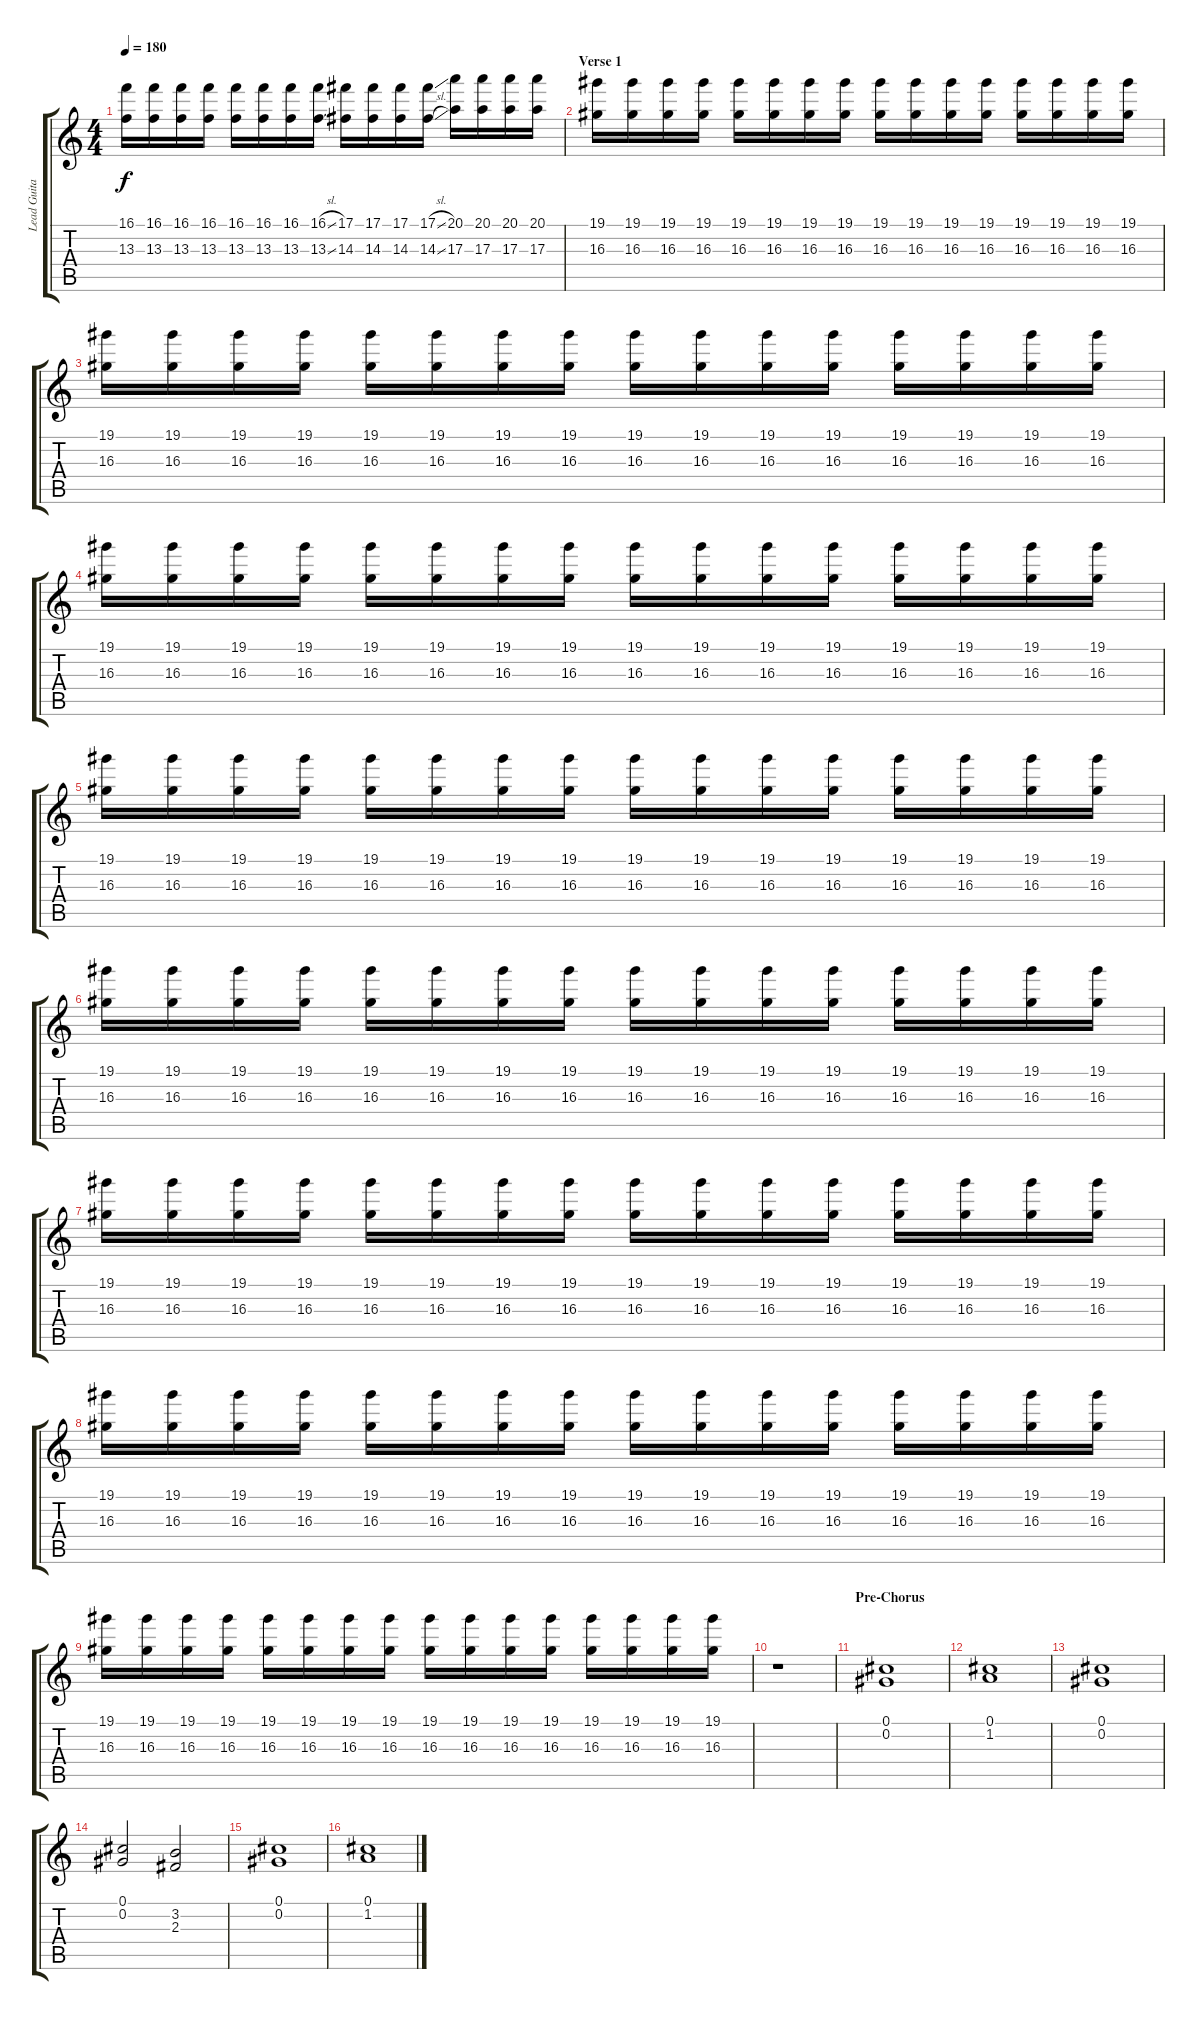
\track ("Lead Guitar 2" "Lead Guita") {instrument overdrivenguitar}
\staff {score tabs}
\tuning (Db4 Ab3 E3 B2 Gb2 Db2) {hide}
\ts (4 4)
\tempo 180
\clef g2
\ks c
(16.1 13.3).16{dy f volume 10} (16.1 13.3).16 (16.1 13.3).16 (16.1 13.3).16 (16.1 13.3).16 (16.1 13.3).16 (16.1 13.3).16 (16.1{sl} 13.3{sl}).16 (17.1 14.3).16 (17.1 14.3).16 (17.1 14.3).16 (17.1{sl} 14.3{sl}).16 (20.1 17.3).16 (20.1 17.3).16 (20.1 17.3).16 (20.1 17.3).16 |
\section ("" "Verse 1")
(19.1 16.3).16 (19.1 16.3).16 (19.1 16.3).16 (19.1 16.3).16 (19.1 16.3).16 (19.1 16.3).16 (19.1 16.3).16 (19.1 16.3).16 (19.1 16.3).16 (19.1 16.3).16 (19.1 16.3).16 (19.1 16.3).16 (19.1 16.3).16 (19.1 16.3).16 (19.1 16.3).16 (19.1 16.3).16 |
(19.1 16.3).16 (19.1 16.3).16 (19.1 16.3).16 (19.1 16.3).16 (19.1 16.3).16 (19.1 16.3).16 (19.1 16.3).16 (19.1 16.3).16 (19.1 16.3).16 (19.1 16.3).16 (19.1 16.3).16 (19.1 16.3).16 (19.1 16.3).16 (19.1 16.3).16 (19.1 16.3).16 (19.1 16.3).16 |
(19.1 16.3).16 (19.1 16.3).16 (19.1 16.3).16 (19.1 16.3).16 (19.1 16.3).16 (19.1 16.3).16 (19.1 16.3).16 (19.1 16.3).16 (19.1 16.3).16 (19.1 16.3).16 (19.1 16.3).16 (19.1 16.3).16 (19.1 16.3).16 (19.1 16.3).16 (19.1 16.3).16 (19.1 16.3).16 |
(19.1 16.3).16 (19.1 16.3).16 (19.1 16.3).16 (19.1 16.3).16 (19.1 16.3).16 (19.1 16.3).16 (19.1 16.3).16 (19.1 16.3).16 (19.1 16.3).16 (19.1 16.3).16 (19.1 16.3).16 (19.1 16.3).16 (19.1 16.3).16 (19.1 16.3).16 (19.1 16.3).16 (19.1 16.3).16 |
(19.1 16.3).16 (19.1 16.3).16 (19.1 16.3).16 (19.1 16.3).16 (19.1 16.3).16 (19.1 16.3).16 (19.1 16.3).16 (19.1 16.3).16 (19.1 16.3).16 (19.1 16.3).16 (19.1 16.3).16 (19.1 16.3).16 (19.1 16.3).16 (19.1 16.3).16 (19.1 16.3).16 (19.1 16.3).16 |
(19.1 16.3).16 (19.1 16.3).16 (19.1 16.3).16 (19.1 16.3).16 (19.1 16.3).16 (19.1 16.3).16 (19.1 16.3).16 (19.1 16.3).16 (19.1 16.3).16 (19.1 16.3).16 (19.1 16.3).16 (19.1 16.3).16 (19.1 16.3).16 (19.1 16.3).16 (19.1 16.3).16 (19.1 16.3).16 |
(19.1 16.3).16 (19.1 16.3).16 (19.1 16.3).16 (19.1 16.3).16 (19.1 16.3).16 (19.1 16.3).16 (19.1 16.3).16 (19.1 16.3).16 (19.1 16.3).16 (19.1 16.3).16 (19.1 16.3).16 (19.1 16.3).16 (19.1 16.3).16 (19.1 16.3).16 (19.1 16.3).16 (19.1 16.3).16 |
(19.1 16.3).16 (19.1 16.3).16 (19.1 16.3).16 (19.1 16.3).16 (19.1 16.3).16 (19.1 16.3).16 (19.1 16.3).16 (19.1 16.3).16 (19.1 16.3).16 (19.1 16.3).16 (19.1 16.3).16 (19.1 16.3).16 (19.1 16.3).16 (19.1 16.3).16 (19.1 16.3).16 (19.1 16.3).16 |
r.1 |
\section ("" "Pre-Chorus")
(0.1 0.2).1 |
(0.1 1.2).1 |
(0.1 0.2).1 |
(0.1 0.2).2 (3.2 2.3).2 |
(0.1 0.2).1 |
(0.1 1.2).1
